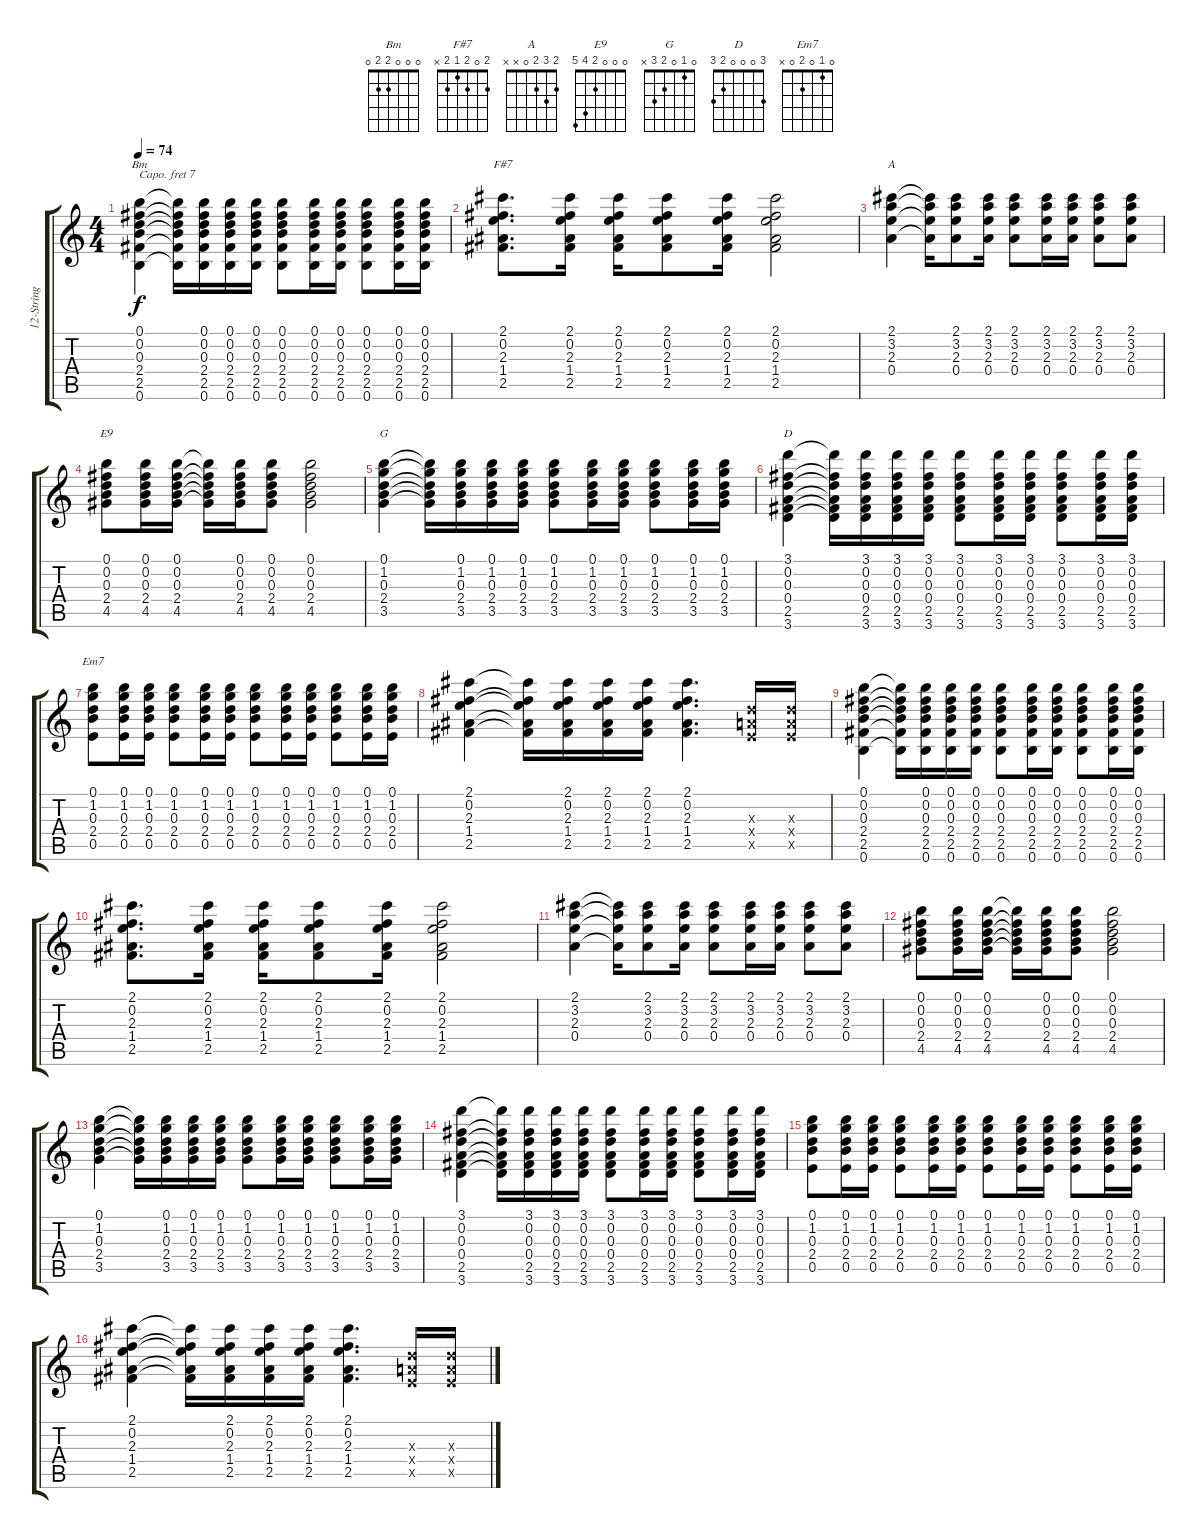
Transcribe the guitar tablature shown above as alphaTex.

\track ("12-String Guitar (Felder, Frey-1)" "12-String ") {instrument electricguitarclean}
\staff {score tabs}
\capo 7
\tuning (E4 B3 G3 D3 A2 E2) {hide}
\chord ("Bm" 0 0 0 2 2 0)
\chord ("F#7" 2 0 2 1 2 x)
\chord ("A" 2 3 2 0 x x)
\chord ("E9" 0 0 0 2 4 5)
\chord ("G" 0 1 0 2 3 x)
\chord ("D" 3 0 0 0 2 3)
\chord ("Em7" 0 1 0 2 0 x)
\ts (4 4)
\tempo 74
\clef g2
\ks c
(0.1 0.2 0.3 2.4 2.5 0.6).4{ch "Bm" dy f} (0.1{t} 0.2{t} 0.3{t} 2.4{t} 2.5{t} 0.6{t}).16 (0.1 0.2 0.3 2.4 2.5 0.6).16 (0.1 0.2 0.3 2.4 2.5 0.6).16 (0.1 0.2 0.3 2.4 2.5 0.6).16 (0.1 0.2 0.3 2.4 2.5 0.6).8 (0.1 0.2 0.3 2.4 2.5 0.6).16 (0.1 0.2 0.3 2.4 2.5 0.6).16 (0.1 0.2 0.3 2.4 2.5 0.6).8 (0.1 0.2 0.3 2.4 2.5 0.6).16 (0.1 0.2 0.3 2.4 2.5 0.6).16 |
(2.1 0.2 2.3 1.4 2.5).8{d ch "F#7"} (2.1 0.2 2.3 1.4 2.5).16 (2.1 0.2 2.3 1.4 2.5).16 (2.1 0.2 2.3 1.4 2.5).8 (2.1 0.2 2.3 1.4 2.5).16 (2.1 0.2 2.3 1.4 2.5).2 |
(2.1 3.2 2.3 0.4).4{ch "A"} (2.1{t} 3.2{t} 2.3{t} 0.4{t}).16 (2.1 3.2 2.3 0.4).8 (2.1 3.2 2.3 0.4).16 (2.1 3.2 2.3 0.4).8 (2.1 3.2 2.3 0.4).16 (2.1 3.2 2.3 0.4).16 (2.1 3.2 2.3 0.4).8 (2.1 3.2 2.3 0.4).8 |
(0.1 0.2 0.3 2.4 4.5).8{ch "E9"} (0.1 0.2 0.3 2.4 4.5).16 (0.1 0.2 0.3 2.4 4.5).16 (0.1{t} 0.2{t} 0.3{t} 2.4{t} 4.5{t}).16 (0.1 0.2 0.3 2.4 4.5).16 (0.1 0.2 0.3 2.4 4.5).8 (0.1 0.2 0.3 2.4 4.5).2 |
(0.1 1.2 0.3 2.4 3.5).4{ch "G"} (0.1{t} 1.2{t} 0.3{t} 2.4{t} 3.5{t}).16 (0.1 1.2 0.3 2.4 3.5).16 (0.1 1.2 0.3 2.4 3.5).16 (0.1 1.2 0.3 2.4 3.5).16 (0.1 1.2 0.3 2.4 3.5).8 (0.1 1.2 0.3 2.4 3.5).16 (0.1 1.2 0.3 2.4 3.5).16 (0.1 1.2 0.3 2.4 3.5).8 (0.1 1.2 0.3 2.4 3.5).16 (0.1 1.2 0.3 2.4 3.5).16 |
(3.1 0.2 0.3 0.4 2.5 3.6).4{ch "D"} (3.1{t} 0.2{t} 0.3{t} 0.4{t} 2.5{t} 3.6{t}).16 (3.1 0.2 0.3 0.4 2.5 3.6).16 (3.1 0.2 0.3 0.4 2.5 3.6).16 (3.1 0.2 0.3 0.4 2.5 3.6).16 (3.1 0.2 0.3 0.4 2.5 3.6).8 (3.1 0.2 0.3 0.4 2.5 3.6).16 (3.1 0.2 0.3 0.4 2.5 3.6).16 (3.1 0.2 0.3 0.4 2.5 3.6).8 (3.1 0.2 0.3 0.4 2.5 3.6).16 (3.1 0.2 0.3 0.4 2.5 3.6).16 |
(0.1 1.2 0.3 2.4 0.5).8{ch "Em7"} (0.1 1.2 0.3 2.4 0.5).16 (0.1 1.2 0.3 2.4 0.5).16 (0.1 1.2 0.3 2.4 0.5).8 (0.1 1.2 0.3 2.4 0.5).16 (0.1 1.2 0.3 2.4 0.5).16 (0.1 1.2 0.3 2.4 0.5).8 (0.1 1.2 0.3 2.4 0.5).16 (0.1 1.2 0.3 2.4 0.5).16 (0.1 1.2 0.3 2.4 0.5).8 (0.1 1.2 0.3 2.4 0.5).16 (0.1 1.2 0.3 2.4 0.5).16 |
(2.1 0.2 2.3 1.4 2.5).4 (2.1{t} 0.2{t} 2.3{t} 1.4{t} 2.5{t}).16 (2.1 0.2 2.3 1.4 2.5).16 (2.1 0.2 2.3 1.4 2.5).16 (2.1 0.2 2.3 1.4 2.5).16 (2.1 0.2 2.3 1.4 2.5).4{d} (0.3{x} 0.4{x} 0.5{x}).16 (0.3{x} 0.4{x} 0.5{x}).16 |
(0.1 0.2 0.3 2.4 2.5 0.6).4 (0.1{t} 0.2{t} 0.3{t} 2.4{t} 2.5{t} 0.6{t}).16 (0.1 0.2 0.3 2.4 2.5 0.6).16 (0.1 0.2 0.3 2.4 2.5 0.6).16 (0.1 0.2 0.3 2.4 2.5 0.6).16 (0.1 0.2 0.3 2.4 2.5 0.6).8 (0.1 0.2 0.3 2.4 2.5 0.6).16 (0.1 0.2 0.3 2.4 2.5 0.6).16 (0.1 0.2 0.3 2.4 2.5 0.6).8 (0.1 0.2 0.3 2.4 2.5 0.6).16 (0.1 0.2 0.3 2.4 2.5 0.6).16 |
(2.1 0.2 2.3 1.4 2.5).8{d} (2.1 0.2 2.3 1.4 2.5).16 (2.1 0.2 2.3 1.4 2.5).16 (2.1 0.2 2.3 1.4 2.5).8 (2.1 0.2 2.3 1.4 2.5).16 (2.1 0.2 2.3 1.4 2.5).2 |
(2.1 3.2 2.3 0.4).4 (2.1{t} 3.2{t} 2.3{t} 0.4{t}).16 (2.1 3.2 2.3 0.4).8 (2.1 3.2 2.3 0.4).16 (2.1 3.2 2.3 0.4).8 (2.1 3.2 2.3 0.4).16 (2.1 3.2 2.3 0.4).16 (2.1 3.2 2.3 0.4).8 (2.1 3.2 2.3 0.4).8 |
(0.1 0.2 0.3 2.4 4.5).8 (0.1 0.2 0.3 2.4 4.5).16 (0.1 0.2 0.3 2.4 4.5).16 (0.1{t} 0.2{t} 0.3{t} 2.4{t} 4.5{t}).16 (0.1 0.2 0.3 2.4 4.5).16 (0.1 0.2 0.3 2.4 4.5).8 (0.1 0.2 0.3 2.4 4.5).2 |
(0.1 1.2 0.3 2.4 3.5).4 (0.1{t} 1.2{t} 0.3{t} 2.4{t} 3.5{t}).16 (0.1 1.2 0.3 2.4 3.5).16 (0.1 1.2 0.3 2.4 3.5).16 (0.1 1.2 0.3 2.4 3.5).16 (0.1 1.2 0.3 2.4 3.5).8 (0.1 1.2 0.3 2.4 3.5).16 (0.1 1.2 0.3 2.4 3.5).16 (0.1 1.2 0.3 2.4 3.5).8 (0.1 1.2 0.3 2.4 3.5).16 (0.1 1.2 0.3 2.4 3.5).16 |
(3.1 0.2 0.3 0.4 2.5 3.6).4 (3.1{t} 0.2{t} 0.3{t} 0.4{t} 2.5{t} 3.6{t}).16 (3.1 0.2 0.3 0.4 2.5 3.6).16 (3.1 0.2 0.3 0.4 2.5 3.6).16 (3.1 0.2 0.3 0.4 2.5 3.6).16 (3.1 0.2 0.3 0.4 2.5 3.6).8 (3.1 0.2 0.3 0.4 2.5 3.6).16 (3.1 0.2 0.3 0.4 2.5 3.6).16 (3.1 0.2 0.3 0.4 2.5 3.6).8 (3.1 0.2 0.3 0.4 2.5 3.6).16 (3.1 0.2 0.3 0.4 2.5 3.6).16 |
(0.1 1.2 0.3 2.4 0.5).8 (0.1 1.2 0.3 2.4 0.5).16 (0.1 1.2 0.3 2.4 0.5).16 (0.1 1.2 0.3 2.4 0.5).8 (0.1 1.2 0.3 2.4 0.5).16 (0.1 1.2 0.3 2.4 0.5).16 (0.1 1.2 0.3 2.4 0.5).8 (0.1 1.2 0.3 2.4 0.5).16 (0.1 1.2 0.3 2.4 0.5).16 (0.1 1.2 0.3 2.4 0.5).8 (0.1 1.2 0.3 2.4 0.5).16 (0.1 1.2 0.3 2.4 0.5).16 |
(2.1 0.2 2.3 1.4 2.5).4 (2.1{t} 0.2{t} 2.3{t} 1.4{t} 2.5{t}).16 (2.1 0.2 2.3 1.4 2.5).16 (2.1 0.2 2.3 1.4 2.5).16 (2.1 0.2 2.3 1.4 2.5).16 (2.1 0.2 2.3 1.4 2.5).4{d} (0.3{x} 0.4{x} 0.5{x}).16 (0.3{x} 0.4{x} 0.5{x}).16
